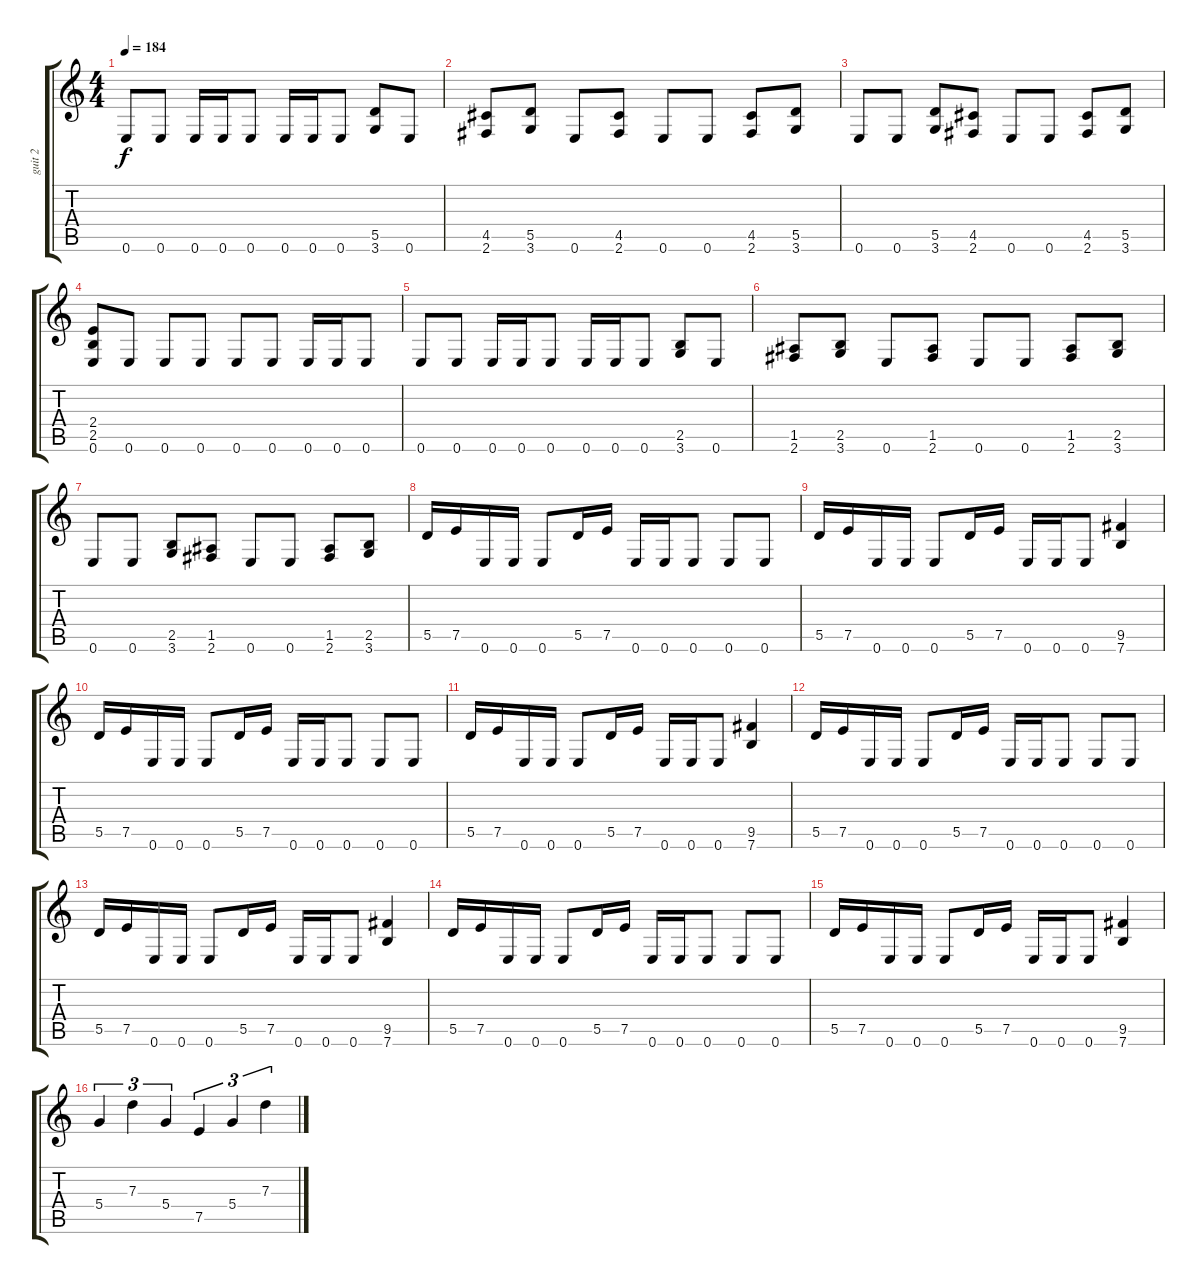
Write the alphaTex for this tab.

\track ("guit 2" "guit 2") {instrument distortionguitar}
\staff {score tabs}
\tuning (E4 B3 G3 D3 A2 E2) {hide}
\ts (4 4)
\tempo 184
\clef g2
\ks c
0.6.8{dy f} 0.6.8 0.6.16 0.6.16 0.6.8 0.6.16 0.6.16 0.6.8 (5.5 3.6).8 0.6.8 |
(4.5 2.6).8 (5.5 3.6).8 0.6.8 (4.5 2.6).8 0.6.8 0.6.8 (4.5 2.6).8 (5.5 3.6).8 |
0.6.8 0.6.8 (5.5 3.6).8 (4.5 2.6).8 0.6.8 0.6.8 (4.5 2.6).8 (5.5 3.6).8 |
(2.4 2.5 0.6).8 0.6.8 0.6.8 0.6.8 0.6.8 0.6.8 0.6.16 0.6.16 0.6.8 |
0.6.8 0.6.8 0.6.16 0.6.16 0.6.8 0.6.16 0.6.16 0.6.8 (2.5 3.6).8 0.6.8 |
(1.5 2.6).8 (2.5 3.6).8 0.6.8 (1.5 2.6).8 0.6.8 0.6.8 (1.5 2.6).8 (2.5 3.6).8 |
0.6.8 0.6.8 (2.5 3.6).8 (1.5 2.6).8 0.6.8 0.6.8 (1.5 2.6).8 (2.5 3.6).8 |
5.5.16 7.5.16 0.6.16 0.6.16 0.6.8 5.5.16 7.5.16 0.6.16 0.6.16 0.6.8 0.6.8 0.6.8 |
5.5.16 7.5.16 0.6.16 0.6.16 0.6.8 5.5.16 7.5.16 0.6.16 0.6.16 0.6.8 (9.5 7.6).4 |
5.5.16 7.5.16 0.6.16 0.6.16 0.6.8 5.5.16 7.5.16 0.6.16 0.6.16 0.6.8 0.6.8 0.6.8 |
5.5.16 7.5.16 0.6.16 0.6.16 0.6.8 5.5.16 7.5.16 0.6.16 0.6.16 0.6.8 (9.5 7.6).4 |
5.5.16 7.5.16 0.6.16 0.6.16 0.6.8 5.5.16 7.5.16 0.6.16 0.6.16 0.6.8 0.6.8 0.6.8 |
5.5.16 7.5.16 0.6.16 0.6.16 0.6.8 5.5.16 7.5.16 0.6.16 0.6.16 0.6.8 (9.5 7.6).4 |
5.5.16 7.5.16 0.6.16 0.6.16 0.6.8 5.5.16 7.5.16 0.6.16 0.6.16 0.6.8 0.6.8 0.6.8 |
5.5.16 7.5.16 0.6.16 0.6.16 0.6.8 5.5.16 7.5.16 0.6.16 0.6.16 0.6.8 (9.5 7.6).4 |
5.4.4{tu (3 2)} 7.3.4{tu (3 2)} 5.4.4{tu (3 2)} 7.5.4{tu (3 2)} 5.4.4{tu (3 2)} 7.3.4{tu (3 2)}
